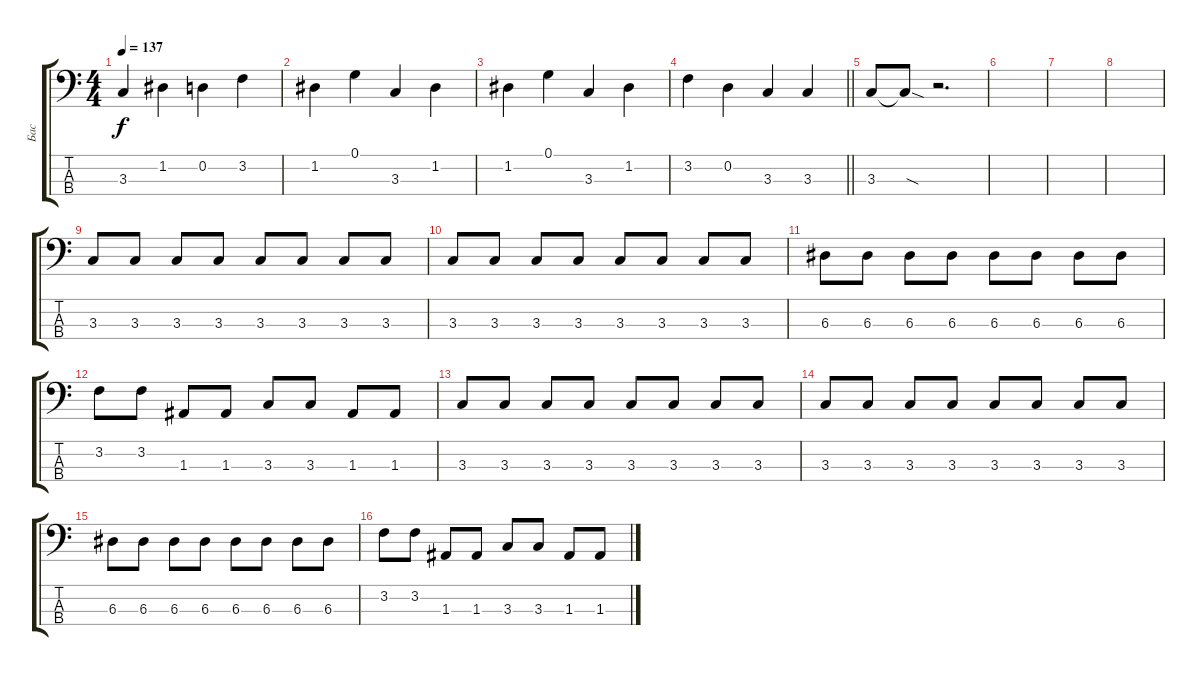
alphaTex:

\track ("Бас" "Бас") {instrument electricbassfinger}
\staff {score tabs}
\tuning (G2 D2 A1 E1) {hide}
\ts (4 4)
\tempo 137
\clef f4
\ks c
3.3.4{dy f} 1.2.4 0.2.4 3.2.4 |
1.2.4 0.1.4 3.3.4 1.2.4 |
1.2.4 0.1.4 3.3.4 1.2.4 |
\barLineRight lightlight
3.2.4 0.2.4 3.3.4 3.3.4 |
3.3.8 3.3{sod t}.8 r.2{d} |
|
|
|
3.3.8 3.3.8 3.3.8 3.3.8 3.3.8 3.3.8 3.3.8 3.3.8 |
3.3.8 3.3.8 3.3.8 3.3.8 3.3.8 3.3.8 3.3.8 3.3.8 |
6.3.8 6.3.8 6.3.8 6.3.8 6.3.8 6.3.8 6.3.8 6.3.8 |
3.2.8 3.2.8 1.3.8 1.3.8 3.3.8 3.3.8 1.3.8 1.3.8 |
3.3.8 3.3.8 3.3.8 3.3.8 3.3.8 3.3.8 3.3.8 3.3.8 |
3.3.8 3.3.8 3.3.8 3.3.8 3.3.8 3.3.8 3.3.8 3.3.8 |
6.3.8 6.3.8 6.3.8 6.3.8 6.3.8 6.3.8 6.3.8 6.3.8 |
3.2.8 3.2.8 1.3.8 1.3.8 3.3.8 3.3.8 1.3.8 1.3.8
